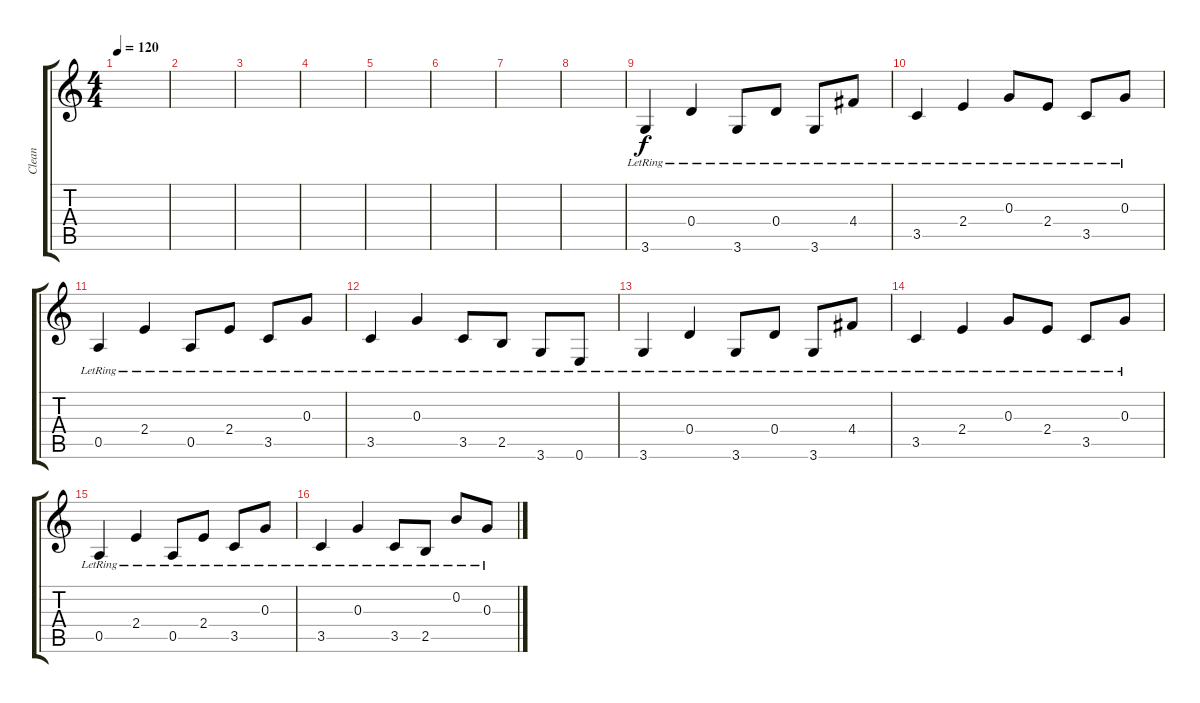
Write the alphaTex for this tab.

\track ("Clean" "Clean") {instrument electricguitarclean}
\staff {score tabs}
\tuning (E4 B3 G3 D3 A2 E2) {hide}
\ts (4 4)
\tempo 120
\clef g2
\ks c
|
|
|
|
|
|
|
|
3.6{lr}.4 0.4{lr}.4 3.6{lr}.8 0.4{lr}.8 3.6{lr}.8 4.4{lr}.8 |
3.5{lr}.4 2.4{lr}.4 0.3{lr}.8 2.4{lr}.8 3.5{lr}.8 0.3{lr}.8 |
0.5{lr}.4 2.4{lr}.4 0.5{lr}.8 2.4{lr}.8 3.5{lr}.8 0.3{lr}.8 |
3.5{lr}.4 0.3{lr}.4 3.5{lr}.8 2.5{lr}.8 3.6{lr}.8 0.6{lr}.8 |
3.6{lr}.4 0.4{lr}.4 3.6{lr}.8 0.4{lr}.8 3.6{lr}.8 4.4{lr}.8 |
3.5{lr}.4 2.4{lr}.4 0.3{lr}.8 2.4{lr}.8 3.5{lr}.8 0.3{lr}.8 |
0.5{lr}.4 2.4{lr}.4 0.5{lr}.8 2.4{lr}.8 3.5{lr}.8 0.3{lr}.8 |
3.5{lr}.4 0.3{lr}.4 3.5{lr}.8 2.5{lr}.8 0.2{lr}.8 0.3{lr}.8
